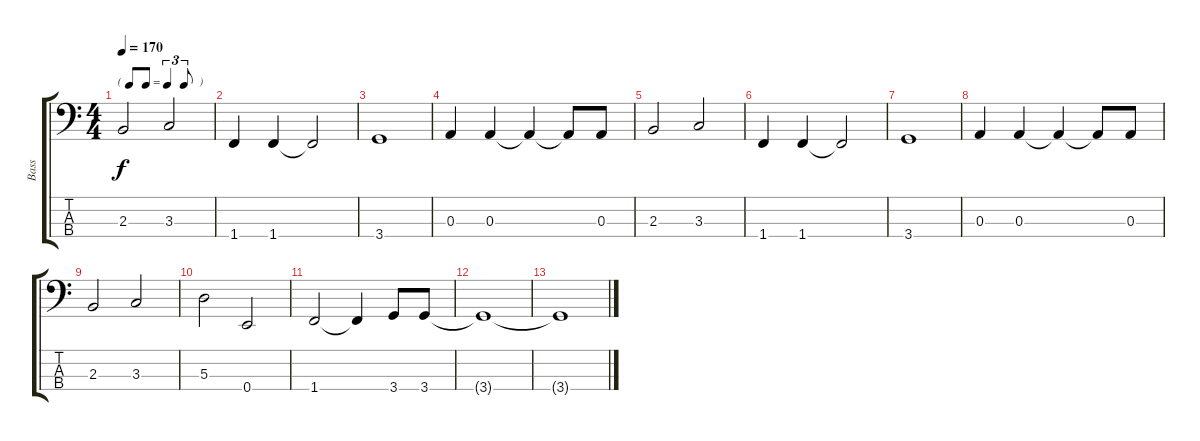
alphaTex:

\track ("Bass" "Bass") {instrument electricbasspick}
\staff {score tabs}
\tuning (G2 D2 A1 E1) {hide}
\ts (4 4)
\tf triplet8th
\tempo 170
\clef f4
\ks c
2.3.2{dy f} 3.3.2 |
1.4.4 1.4.4 1.4{t}.2 |
3.4.1 |
0.3.4 0.3.4 0.3{t}.4 0.3{t}.8 0.3.8 |
2.3.2 3.3.2 |
1.4.4 1.4.4 1.4{t}.2 |
3.4.1 |
0.3.4 0.3.4 0.3{t}.4 0.3{t}.8 0.3.8 |
2.3.2 3.3.2 |
5.3.2 0.4.2 |
1.4.2 1.4{t}.4 3.4.8 3.4.8 |
3.4{t}.1 |
3.4{t}.1
